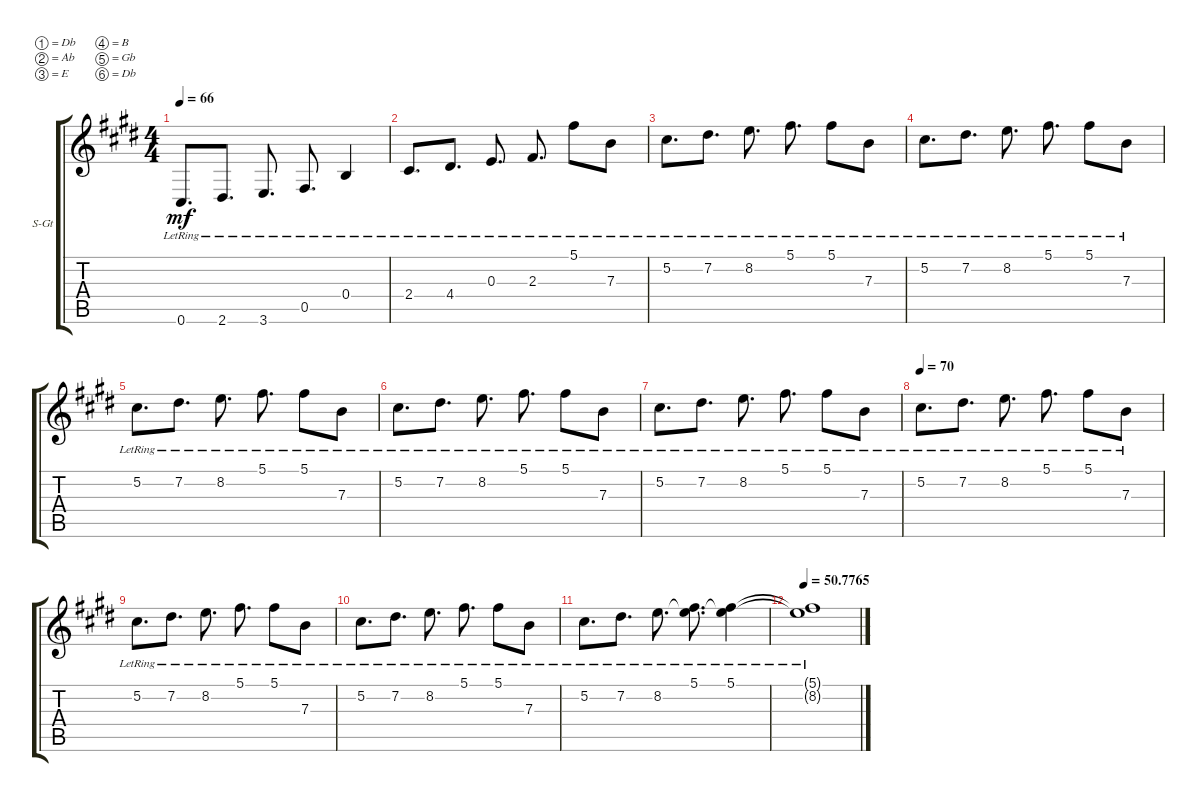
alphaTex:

\defaultSystemsLayout 4
\bracketExtendMode groupsimilarinstruments
\firstSystemTrackNameOrientation horizontal
\otherSystemsTrackNameOrientation horizontal
\track ("Steel Guitar" "S-Gt") {instrument acousticguitarsteel}
\staff {score tabs}
\tuning (Db4 Ab3 E3 B2 Gb2 Db2)
\ts (4 4)
\tempo 66
\clef g2
\ks c#minor
0.6{lr}.8{d dy mf} 2.6{lr}.8{d} 3.6{lr}.8{d} 0.5{lr}.8{d} 0.4{lr}.4 |
2.4{lr}.8{d} 4.4{lr}.8{d} 0.3{lr}.8{d} 2.3{lr}.8{d} 5.1{lr}.8 7.3{lr}.8 |
5.2{lr}.8{d} 7.2{lr}.8{d} 8.2{lr}.8{d} 5.1{lr}.8{d} 5.1{lr}.8 7.3{lr}.8 |
5.2{lr}.8{d} 7.2{lr}.8{d} 8.2{lr}.8{d} 5.1{lr}.8{d} 5.1{lr}.8 7.3{lr}.8 |
5.2{lr}.8{d} 7.2{lr}.8{d} 8.2{lr}.8{d} 5.1{lr}.8{d} 5.1{lr}.8 7.3{lr}.8 |
5.2{lr}.8{d} 7.2{lr}.8{d} 8.2{lr}.8{d} 5.1{lr}.8{d} 5.1{lr}.8 7.3{lr}.8 |
5.2{lr}.8{d} 7.2{lr}.8{d} 8.2{lr}.8{d} 5.1{lr}.8{d} 5.1{lr}.8 7.3{lr}.8 |
\tempo 70
5.2{lr}.8{d} 7.2{lr}.8{d} 8.2{lr}.8{d} 5.1{lr}.8{d} 5.1{lr}.8 7.3{lr}.8 |
5.2{lr}.8{d} 7.2{lr}.8{d} 8.2{lr}.8{d} 5.1{lr}.8{d} 5.1{lr}.8 7.3{lr}.8 |
\scale
0.413793 5.2{lr}.8{d} 7.2{lr}.8{d} 8.2{lr}.8{d} 5.1{lr}.8{d} 5.1{lr}.8 7.3{lr}.8 |
\scale
0.276876 5.2{lr}.8{d} 7.2{lr}.8{d} 8.2{lr}.8{d} (5.1{lr} 8.2{lr t}).8{d} (5.1{lr} 8.2{lr t}).4 |
\tempo
50.7765 (5.1{lr t} 8.2{lr t}).1
